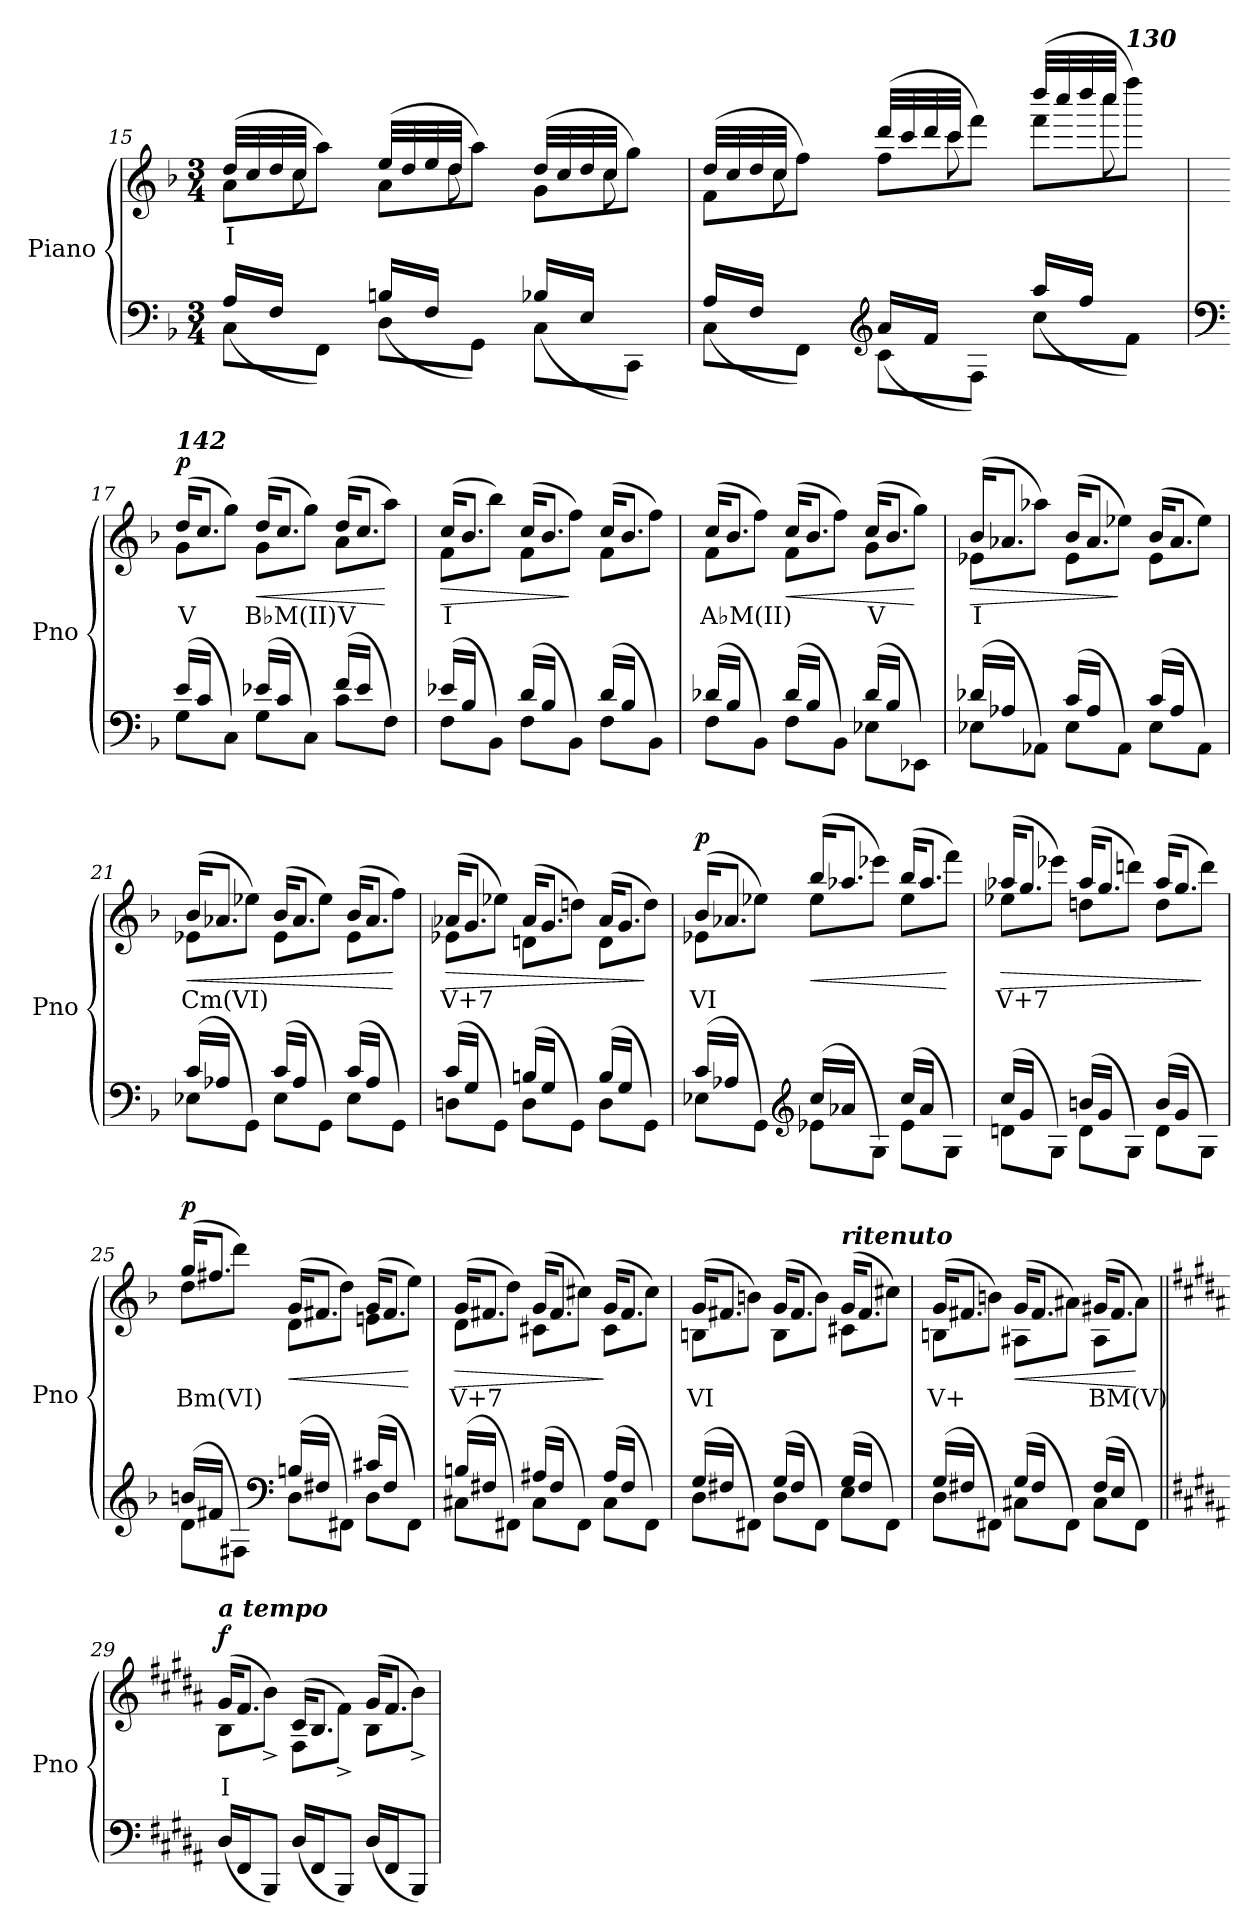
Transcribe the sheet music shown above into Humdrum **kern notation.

**kern	**kern	**text	**dynam
*part2	*part1	*part1	*part1
*staff2	*staff1	*staff1	*staff1
*I"Piano	*I"Piano	*	*
*I'Pno	*I'Pno	*	*
*clefF4	*clefG2	*	*
*k[b-]	*k[b-]	*	*
*M3/4	*M3/4	*	*
=15	=15	=15	=15
*^	*^	*	*
*	*^	*	*	*	*
!	!	!	!	!	!LO:LY:b	!
*	*	*	*	*^	*	*
16.ryy	(>16A/LL	8C\L	(>32dd/LLL	8a\L	16.ryy	I	.
.	.	.	32cc/	.	.	.	.
.	16F/JJ	.	32dd/	.	.	.	.
8ryy	.	.	32cc/JJJ	.	8cc\	.	.
.	8ryy	8FF\J)	8ryy	8aa\J)	.	.	.
8ryy	.	.	.	.	8ryy	.	.
.	(>16Bn/LL	8D\L	(>32ee/LLL	8a\L	.	.	.
.	.	.	32dd/	.	.	.	.
.	16F/JJ	.	32ee/	.	.	.	.
8ryy	.	.	32dd/JJJ	.	8dd\	.	.
.	8ryy	8GG\J)	8ryy	8aa\J)	.	.	.
8ryy	.	.	.	.	8ryy	.	.
.	(>16B-X/LL	8C\L	(>32dd/LLL	8g\L	.	.	.
.	.	.	32cc/	.	.	.	.
.	16E/JJ	.	32dd/	.	.	.	.
8ryy	.	.	32cc/JJJ	.	8cc\	.	.
.	8ryy	8CC\J)	8ryy	8gg\J)	.	.	.
32ryy	.	.	.	.	32ryy	.	.
!!LO:LB:g=z	!!	!!
=16	=16	=16	=16	=16	=16	=16	=16
16.ryy	(>16A/LL	8C\L	(>32dd/LLL	8f\L	16.ryy	.	.
.	.	.	32cc/	.	.	.	.
.	16F/JJ	.	32dd/	.	.	.	.
8ryy	.	.	32cc/JJJ	.	8cc\	.	.
.	8ryy	8FF\J)	8ryy	8ff\J)	.	.	.
8ryy	.	.	.	.	8ryy	.	.
*clefG2	*	*	*	*	*	*	*
.	(>16a/LL	8c\L	(>32ddd/LLL	8ff\L	.	.	.
.	.	.	32ccc/	.	.	.	.
.	16f/JJ	.	32ddd/	.	.	.	.
8ryy	.	.	32ccc/JJJ	.	8ccc\	.	.
.	8ryy	8F\J)	8ryy	8fff\J)	.	.	.
8ryy	.	.	.	.	8ryy	.	.
.	(>16aa/LL	8cc\L	(>32dddd/LLL	8fff\L	.	.	.
.	.	.	32cccc/	.	.	.	.
.	16ff/JJ	.	32dddd/	.	.	.	.
8ryy	.	.	32cccc/JJJ	.	8cccc\	.	.
!	!	!	!LO:TX:a:Bi:t=130	!	!	!	!
.	8ryy	8f\J)	8ryy	8ffff\J)	.	.	.
32ryy	.	.	.	.	32ryy	.	.
*v	*v	*v	*	*	*	*	*
*	*v	*v	*v	*	*
=17	=17	=17	=17
*clefF4	*	*	*
*^	*^	*	*
*	*	*	*^	*	*
!	!	!LO:TX:a:Bi:t=142	!	!	!	!
!	!	!	!	!	!LO:LY:b	!LO:DY:b
*	*	*	*v	*v	*	*
(>16e/LL	8G\L	(>16dd/KL	8g\L	V	p
16c/JJ	.	8.cc/J	.	.	.
8ryy	8C\J)	.	8gg\J)	.	.
!	!	!	!	!	!LO:HP:b
!	!	!	!	!LO:LY:b	!
(>16e-X/LL	8G\L	(>16dd/KL	8g\L	B♭M(II)	<
16c/JJ	.	8.cc/J	.	.	.
8ryy	8C\J)	.	8gg\J)	.	.
!	!	!	!	!LO:LY:b	!
(>16f/LL	8c\L	(>16dd/KL	8a\L	V	.
16e-/JJ	.	8.cc/J	.	.	.
8ryy	8F\J)	.	8aa\J)	.	[
=18	=18	=18	=18	=18	=18
!	!	!	!	!	!LO:HP:b
!	!	!	!	!LO:LY:b	!
(>16e-X/LL	8F\L	(>16cc/KL	8f\L	I	>
16B-/JJ	.	8.b-/J	.	.	.
8ryy	8BB-\J)	.	8bb-\J)	.	.
(>16d/LL	8F\L	(>16cc/KL	8f\L	.	.
16B-/JJ	.	8.b-/J	.	.	.
8ryy	8BB-\J)	.	8ff\J)	.	]
(>16d/LL	8F\L	(>16cc/KL	8f\L	.	.
16B-/JJ	.	8.b-/J	.	.	.
8ryy	8BB-\J)	.	8ff\J)	.	.
!!LO:LB:g=z	!!
=19	=19	=19	=19	=19	=19
!	!	!	!	!LO:LY:b	!
(>16d-X/LL	8F\L	(>16cc/KL	8f\L	A♭M(II)	.
16B-/JJ	.	8.b-/J	.	.	.
8ryy	8BB-\J)	.	8ff\J)	.	.
!	!	!	!	!	!LO:HP:b
(>16d-/LL	8F\L	(>16cc/KL	8f\L	.	<
16B-/JJ	.	8.b-/J	.	.	.
8ryy	8BB-\J)	.	8ff\J)	.	.
!	!	!	!	!LO:LY:b	!
(>16d-/LL	8E-X\L	(>16cc/KL	8g\L	V	.
16B-/JJ	.	8.b-/J	.	.	.
8ryy	8EE-X\J)	.	8gg\J)	.	[
=20	=20	=20	=20	=20	=20
!	!	!	!	!	!LO:HP:b
!	!	!	!	!LO:LY:b	!
(>16d-X/LL	8E-X\L	(>16b-/KL	8e-X\L	I	>
16A-X/JJ	.	8.a-X/J	.	.	.
8ryy	8AA-X\J)	.	8aa-X\J)	.	.
(>16c/LL	8E-\L	(>16b-/KL	8e-\L	.	.
16A-/JJ	.	8.a-/J	.	.	.
8ryy	8AA-\J)	.	8ee-X\J)	.	]
(>16c/LL	8E-\L	(>16b-/KL	8e-\L	.	.
16A-/JJ	.	8.a-/J	.	.	.
8ryy	8AA-\J)	.	8ee-\J)	.	.
=21	=21	=21	=21	=21	=21
!	!	!	!	!	!LO:HP:b
!	!	!	!	!LO:LY:b	!
(>16c/LL	8E-X\L	(>16b-/KL	8e-X\L	Cm(VI)	<
16A-X/JJ	.	8.a-X/J	.	.	.
8ryy	8GG\J)	.	8ee-X\J)	.	.
(>16c/LL	8E-\L	(>16b-/KL	8e-\L	.	.
16A-/JJ	.	8.a-/J	.	.	.
8ryy	8GG\J)	.	8ee-\J)	.	.
(>16c/LL	8E-\L	(>16b-/KL	8e-\L	.	.
16A-/JJ	.	8.a-/J	.	.	.
8ryy	8GG\J)	.	8ff\J)	.	[
!!LO:PB:g=z	!!
=22	=22	=22	=22	=22	=22
!	!	!	!	!	!LO:HP:b
!	!	!	!	!LO:LY:b	!
(>16c/LL	8Dn\L	(>16a-X/KL	8e-X\L	V+7	>
16G/JJ	.	8.g/J	.	.	.
8ryy	8GG\J)	.	8ee-X\J)	.	.
(>16Bn/LL	8D\L	(>16a-/KL	8dn\L	.	.
16G/JJ	.	8.g/J	.	.	.
8ryy	8GG\J)	.	8ddn\J)	.	.
(>16B/LL	8D\L	(>16a-/KL	8d\L	.	.
16G/JJ	.	8.g/J	.	.	.
8ryy	8GG\J)	.	8dd\J)	.	]
=23	=23	=23	=23	=23	=23
!	!	!	!	!LO:LY:b	!LO:DY:b
(>16c/LL	8E-X\L	(>16b-/KL	8e-X\L	VI	p
16A-X/JJ	.	8.a-X/J	.	.	.
8ryy	8GG\J)	.	8ee-X\J)	.	.
*clefG2	*	*	*	*	*
!	!	!	!	!	!LO:HP:b
(>16cc/LL	8e-X\L	(>16bb-/KL	8ee-\L	.	<
16a-X/JJ	.	8.aa-X/J	.	.	.
8ryy	8G\J)	.	8eee-X\J)	.	.
(>16cc/LL	8e-\L	(>16bb-/KL	8ee-\L	.	.
16a-/JJ	.	8.aa-/J	.	.	.
8ryy	8G\J)	.	8fff\J)	.	[
=24	=24	=24	=24	=24	=24
!	!	!	!	!	!LO:HP:b
!	!	!	!	!LO:LY:b	!
(>16cc/LL	8dn\L	(>16aa-X/KL	8ee-X\L	V+7	>
16g/JJ	.	8.gg/J	.	.	.
8ryy	8G\J)	.	8eee-X\J)	.	.
(>16bn/LL	8d\L	(>16aa-/KL	8ddn\L	.	.
16g/JJ	.	8.gg/J	.	.	.
8ryy	8G\J)	.	8dddn\J)	.	.
(>16b/LL	8d\L	(>16aa-/KL	8dd\L	.	.
16g/JJ	.	8.gg/J	.	.	.
8ryy	8G\J)	.	8ddd\J)	.	]
!!LO:LB:g=z	!!
=25	=25	=25	=25	=25	=25
!	!	!	!	!LO:LY:b	!LO:DY:b
(>16bn/LL	8d\L	(>16gg/KL	8dd\L	Bm(VI)	p
16f#X/JJ	.	8.ff#X/J	.	.	.
8ryy	8F#X\J)	.	8ddd\J)	.	.
*clefF4	*	*	*	*	*
!	!	!	!	!	!LO:HP:b
(>16Bn/LL	8D\L	(>16g/KL	8d\L	.	<
16F#X/JJ	.	8.f#X/J	.	.	.
8ryy	8FF#X\J)	.	8dd\J)	.	.
(>16c#X/LL	8D\L	(>16g/KL	8en\L	.	.
16F#/JJ	.	8.f#/J	.	.	.
8ryy	8FF#\J)	.	8ee\J)	.	[
=26	=26	=26	=26	=26	=26
!	!	!	!	!	!LO:HP:b
!	!	!	!	!LO:LY:b	!
(>16Bn/LL	8C#X\L	(>16g/KL	8d\L	V+7	>
16F#X/JJ	.	8.f#X/J	.	.	.
8ryy	8FF#X\J)	.	8dd\J)	.	.
(>16A#X/LL	8C#\L	(>16g/KL	8c#X\L	.	.
16F#/JJ	.	8.f#/J	.	.	.
8ryy	8FF#\J)	.	8cc#X\J)	.	.
(>16A#/LL	8C#\L	(>16g/KL	8c#\L	.	]
16F#/JJ	.	8.f#/J	.	.	.
8ryy	8FF#\J)	.	8cc#\J)	.	.
=27	=27	=27	=27	=27	=27
!	!	!	!	!LO:LY:b	!
(>16G/LL	8D\L	(>16g/KL	8Bn\L	VI	.
16F#X/JJ	.	8.f#X/J	.	.	.
8ryy	8FF#X\J)	.	8bn\J)	.	.
(>16G/LL	8D\L	(>16g/KL	8B\L	.	.
16F#/JJ	.	8.f#/J	.	.	.
8ryy	8FF#\J)	.	8b\J)	.	.
!	!	!LO:TX:a:Bi:t=ritenuto	!	!	!
(>16G/LL	8E\L	(>16g/KL	8c#X\L	.	.
16F#/JJ	.	8.f#/J	.	.	.
8ryy	8FF#\J)	.	8cc#X\J)	.	.
!!LO:LB:g=z	!!
=28	=28	=28	=28	=28	=28
!	!	!	!	!LO:LY:b	!
(>16G/LL	8D\L	(>16g/KL	8Bn\L	V+	.
16F#X/JJ	.	8.f#X/J	.	.	.
8ryy	8FF#X\J)	.	8bn\J)	.	.
!	!	!	!	!	!LO:HP:b
(>16G/LL	8C#X\L	(>16g/KL	8A#X\L	.	<
16F#/JJ	.	8.f#/J	.	.	.
8ryy	8FF#\J)	.	8a#X\J)	.	.
!	!	!	!	!LO:LY:b	!
(>16F#/LL	8C#\L	(>16g#X/KL	8A#\L	BM(V)	.
16E/JJ	.	8.f#/J	.	.	.
8ryy	8FF#\J)	.	8a#\J)	.	[
*v	*v	*	*	*	*
=29||	=29||	=29||	=29||	=29||
*k[f#c#g#d#a#]	*k[f#c#g#d#a#]	*	*	*
*^	*	*	*	*
!	!	!LO:TX:a:Bi:t=a tempo	!	!	!
!	!	!	!	!LO:LY:b	!LO:DY:b
*v	*v	*	*	*	*
(<16D#/LL	(>16g#/KL	8B\L	I	f
16FF#/J	8.f#/J	.	.	.
8BBB/J)	.	8b^\J)	.	.
(<16D#/LL	(>16c#/KL	8F#\L	.	.
16FF#/J	8.B/J	.	.	.
8BBB/J)	.	8f#^\J)	.	.
(<16D#/LL	(>16g#/KL	8B\L	.	.
16FF#/J	8.f#/J	.	.	.
8BBB/J)	.	8b^\J)	.	.
*	*v	*v	*	*
=	=	=	=
*-	*-	*-	*-
